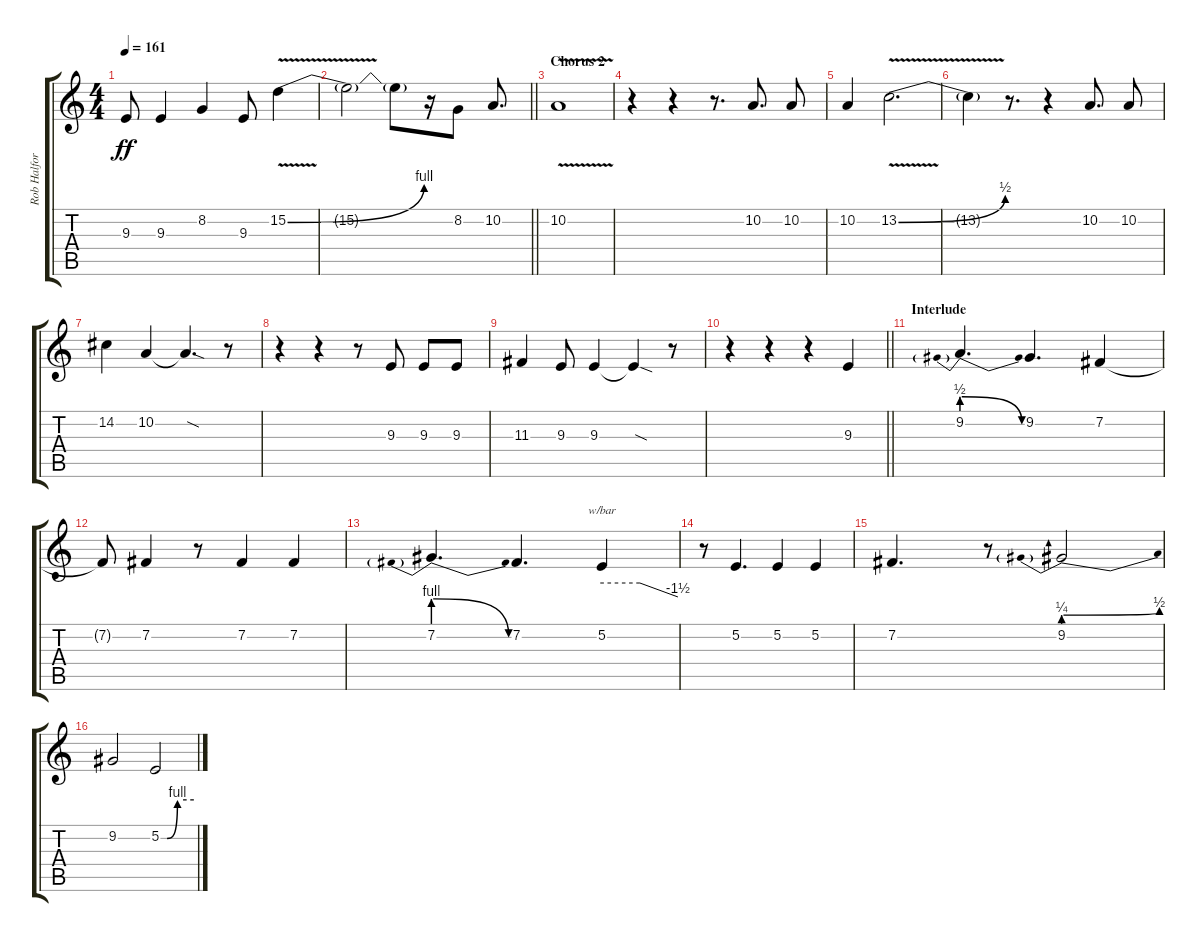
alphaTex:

\track ("Rob Halford" "Rob Halfor") {instrument violin}
\staff {score tabs}
\tuning (E4 B3 G3 D3 A2 E2) {hide}
\ts (4 4)
\tempo 161
\clef g2
\ks c
9.3.8{dy ff} 9.3.4 8.2.4 9.3.8 15.2{be (bend 0 0 60 4) v}.4 |
\barLineRight lightlight
15.2{t}.2 15.2{t}.8 r.16 8.2.8 10.2.8{d} |
\section ("" "Chorus 2")
10.2{v}.1 |
r.4 r.4 r.8{d} 10.2.8{d} 10.2.8 |
10.2.4 13.2{be (bend 0 0 60 2) v}.2{d} |
13.2{t}.4 r.8{d} r.4 10.2.8{d} 10.2.8 |
14.2.4 10.2.4 10.2{sod t}.4{d} r.8 |
r.4 r.4 r.8 9.3.8 9.3.8 9.3.8 |
11.3.4 9.3.8 9.3.4 9.3{sod t}.4 r.8 |
\barLineRight lightlight
r.4 r.4 r.4 9.3.4 |
\section ("" "Interlude")
9.2{be (prebendrelease 0 2 60 0)}.4{d} 9.2.4{d} 7.2.4 |
7.2{t}.8 7.2.4 r.8 7.2.4 7.2.4 |
7.2{be (prebendrelease 0 4 60 0)}.4{d} 7.2.4{d} 5.2.4{tbe (custom default 0 0 30 0 60 -6)} |
r.8 5.2.4{d} 5.2.4 5.2.4 |
7.2.4{d} r.8 9.2{be (prebendbend 0 1 60 2)}.2 |
9.2.2 5.2{be (custom 0 0 11 0 30 4 60 4)}.2
